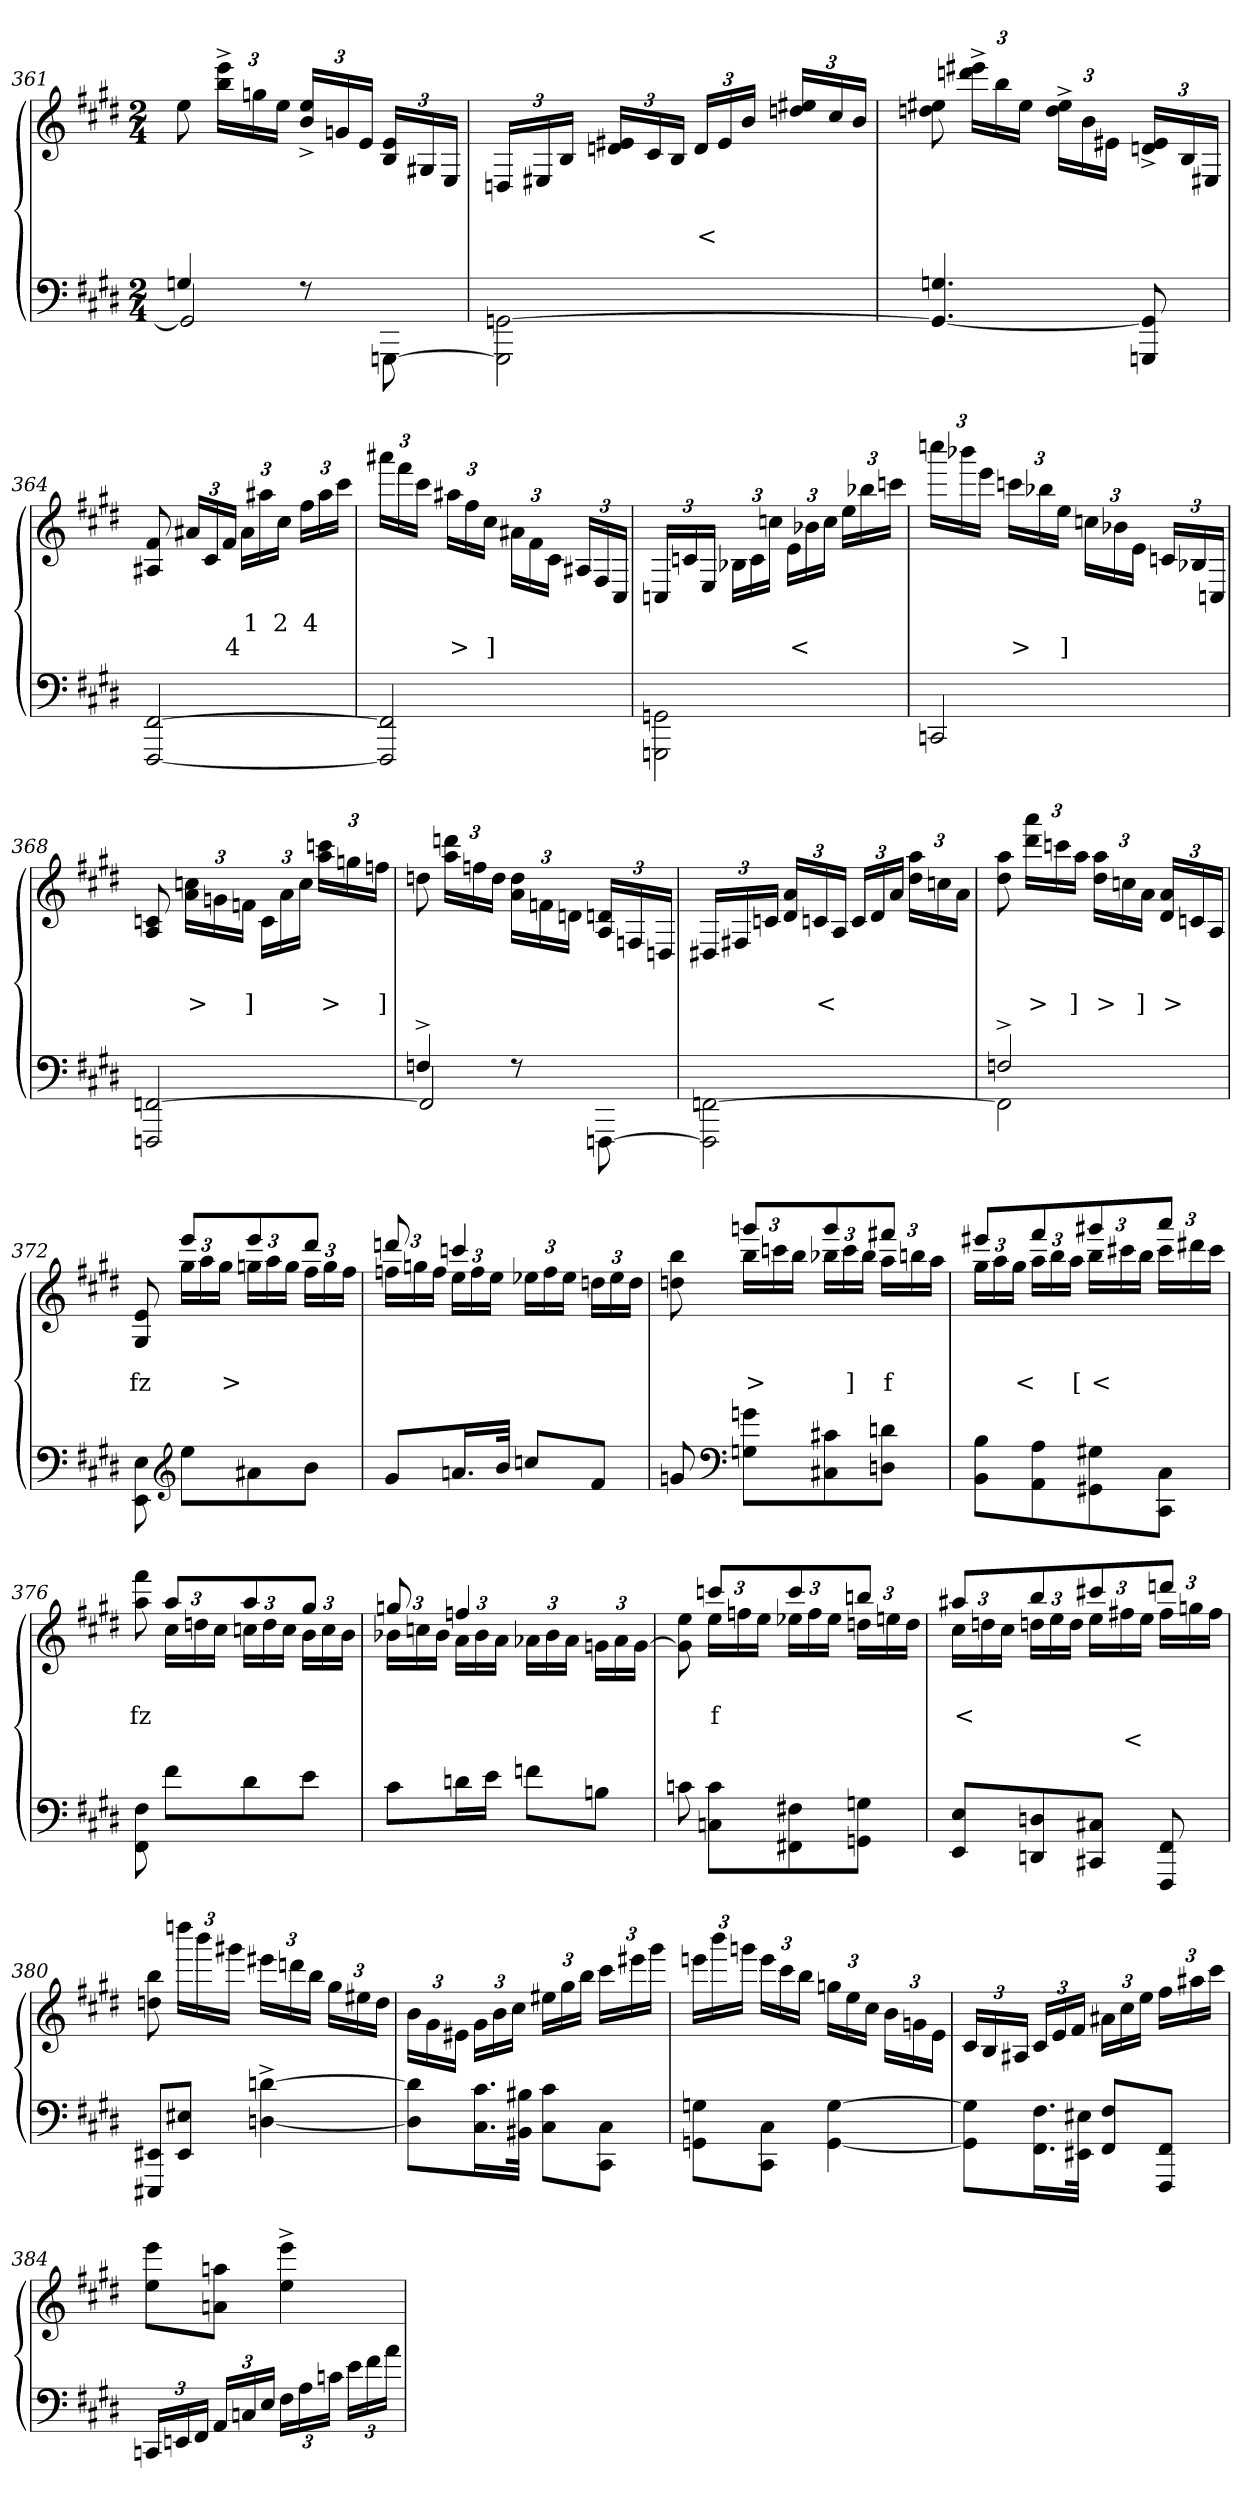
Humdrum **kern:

**kern	**kern	**text	**text	**text
*part2	*part1	*part1	*part1	*part1
*staff2	*staff1	*staff1	*staff1	*staff1
*clefF4	*clefG2	*	*	*
*k[f#c#g#d#]	*k[f#c#g#d#]	*	*	*
*M2/4	*M2/4	*	*	*
=361	=361	=361	=361	=361
*^	*	*	*	*
4Gn	2GG/]	8ee	.	.	.
.	.	24eee^> 24bb^>LL	.	.	.
.	.	24ggn	.	.	.
.	.	24eeJJ	.	.	.
8r	.	24ee^> 24b^>LL	.	.	.
.	.	24gn	.	.	.
.	.	24eJJ	.	.	.
[8GGGn\	.	24e 24BLL	.	.	.
.	.	24G#X	.	.	.
.	.	24EJJ	.	.	.
*v	*v	*	*	*	*
=362	=362	=362	=362	=362
[2GGn\ 2GGGn]	24DnLL	.	.	.
.	24E#X	.	.	.
.	24BJJ	.	.	.
.	24e# 24dnLL	.	.	.
.	24c#	.	.	.
.	24BJJ	.	.	.
.	24dLL	.	<	.
.	24e#	.	.	.
.	24bJJ	.	.	.
.	24ee#/ 24ddnLL	.	.	.
.	24cc#	.	.	.
.	24bJJ	.	.	.
=363	=363	=363	=363	=363
4.Gn 4.GGn_	8ee#X 8ddn	.	.	.
.	24eee#^> 24dddn^>LL	.	.	.
.	24bb	.	.	.
.	24ee#JJ	.	.	.
.	24ee#\^> 24dd^>LL	.	.	.
.	24b	.	.	.
.	24e#JJ	.	.	.
8GG] 8GGGn	24e#^> 24dn^>LL	.	.	.
.	24B	.	.	.
.	24E#JJ	.	.	.
=364	=364	=364	=364	=364
[2FF# [2FFF#	8f# 8A#X	.	.	.
.	24a#LL	.	.	.
.	24c#	.	.	.
.	24f#JJ	.	4	.
.	24a#LL	1	.	.
.	24aa#	.	.	.
.	24cc#JJ	2	.	.
.	24ff#LL	4	.	.
.	24aa#	.	.	.
.	24ccc#JJ	.	.	.
=365	=365	=365	=365	=365
2FF#] 2FFF#]	24aaa#XLL	.	.	.
.	24fff#	.	.	.
.	24ccc#JJ	.	.	.
.	24aa#LL	.	>	.
.	24ff#	.	.	.
.	24cc#JJ	.	]	.
.	24a#\LL	.	.	.
.	24f#	.	.	.
.	24c#JJ	.	.	.
.	24A#LL	.	.	.
.	24F#	.	.	.
.	24C#JJ	.	.	.
=366	=366	=366	=366	=366
2GGn\ 2GGGn	24CnLL	.	.	.
.	24cn	.	.	.
.	24EJJ	.	.	.
.	24B-X/LL	.	.	.
.	24c\	.	.	.
.	24ccn\JJ	.	.	.
.	24e\LL	.	<	.
.	24b-	.	.	.
.	24ccJJ	.	.	.
.	24eeLL	.	.	.
.	24bb-	.	.	.
.	24cccnJJ	.	.	.
=367	=367	=367	=367	=367
2CCn	24ccccnLL	.	.	.
.	24bbb-X	.	.	.
.	24eeeJJ	.	.	.
.	24cccnLL	.	>	.
.	24bb-	.	.	.
.	24eeJJ	.	]	.
.	24ccn\LL	.	.	.
.	24b-	.	.	.
.	24eJJ	.	.	.
.	24cnLL	.	.	.
.	24B-	.	.	.
.	24CnJJ	.	.	.
=368	=368	=368	=368	=368
[2FFn/ 2FFFn	8cn 8A	.	.	.
.	24ccn\ 24aLL	.	>	.
.	24gn	.	.	.
.	24fnJJ	.	]	.
.	24c\LL	.	.	.
.	24a	.	.	.
.	24ccJJ	.	.	.
.	24cccn 24aaLL	.	>	.
.	24ggn	.	.	.
.	24ffnJJ	.	]	.
=369	=369	=369	=369	=369
*^	*	*	*	*
4Fn^>	2FFn/]	8ddn	.	.	.
.	.	24dddn 24aaLL	.	.	.
.	.	24ffn	.	.	.
.	.	24ddJJ	.	.	.
8r	.	24dd\ 24aLL	.	.	.
.	.	24fn	.	.	.
.	.	24dnJJ	.	.	.
[8FFFn\	.	24dn 24ALL	.	.	.
.	.	24Fn	.	.	.
.	.	24DnJJ	.	.	.
*v	*v	*	*	*	*
=370	=370	=370	=370	=370
[2FFn\ 2FFFn]	24D#XLL	.	.	.
.	24F#X	.	.	.
.	24cnJJ	.	.	.
.	24a 24d#LL	.	.	.
.	24cn	.	<	.
.	24AJJ	.	.	.
.	24cLL	.	.	.
.	24d#	.	.	.
.	24aJJ	.	.	.
.	24aa 24dd#LL	.	.	.
.	24ccn	.	.	.
.	24aJJ	.	.	.
=371	=371	=371	=371	=371
*^	*	*	*	*
2Fn^>	2FFn]	8aa 8dd#	.	.	.
.	.	24aaa 24ddd#LL	.	>	.
.	.	24cccn	.	.	.
.	.	24aaJJ	.	]	.
.	.	24aa 24dd#LL	.	>	.
.	.	24ccn	.	.	.
.	.	24aJJ	.	]	.
.	.	24a 24d#LL	.	>	.
.	.	24cn	.	.	.
.	.	24AJJ	.	.	.
*v	*v	*	*	*	*
=372	=372	=372	=372	=372
*	*^	*	*	*
8E\ 8EE	8ryy	8e 8G#	.	fz	.
*clefG2	*	*	*	*	*
8eeL	8eeeL	24gg#LL	.	.	.
.	.	24aa	.	.	.
.	.	24gg#JJ	.	>	.
8a#X	8eee	24ggnLL	.	.	.
.	.	24aa	.	.	.
.	.	24ggJJ	.	.	.
8bJ	8ddd#J	24ff#LL	.	.	.
.	.	24gg	.	.	.
.	.	24ff#JJ	.	.	.
=373	=373	=373	=373	=373	=373
8g#L	8dddn	24ffnLL	.	.	.
.	.	24ggn	.	.	.
.	.	24ffJJ	.	.	.
16.anL	4cccn	24eeLL	.	.	.
.	.	24ff	.	.	.
.	.	24eeJJ	.	.	.
32bJJk	.	.	.	.	.
8ccnL	.	24ee-XLL	.	.	.
.	.	24ff	.	.	.
.	.	24ee-JJ	.	.	.
8f#J	8ryy	24ddnLL	.	.	.
.	.	24ee-	.	.	.
.	.	24ddJJ	.	.	.
=374	=374	=374	=374	=374	=374
8gn	8ryy	8bb 8ddn	.	.	.
*clefF4	*	*	*	*	*
8gn 8GnL	8gggnL	24bbLL	.	>	.
.	.	24cccn	.	.	.
.	.	24bbJJ	.	.	.
8c#X 8C#X	8ggg	24bb-XLL	.	.	.
.	.	24ccc	.	]	.
.	.	24bb-JJ	.	.	.
8dn 8DnJ	8fff#XJ	24aa\LL	.	f	.
.	.	24bbn	.	.	.
.	.	24aaJJ	.	.	.
=375	=375	=375	=375	=375	=375
8B\ 8BBL	8eee#XL	24gg#LL	.	.	.
.	.	24aa	.	.	.
.	.	24gg#JJ	.	<	.
8A 8AA	8fff#	24aaLL	.	.	.
.	.	24bb	.	.	.
.	.	24aaJJ	.	[	.
8G#X 8GG#X	8ggg#X	24bbLL	.	<	.
.	.	24ccc#X	.	.	.
.	.	24bbJJ	.	.	.
8C# 8CC#J	8aaaJ	24ccc#LL	.	.	.
.	.	24ddd#X	.	.	.
.	.	24ccc#JJ	.	.	.
=376	=376	=376	=376	=376	=376
8F#\ 8FF#	8ryy	8fff# 8aa	.	fz	.
8f#L	8aaL	24cc#LL	.	.	.
.	.	24ddn	.	.	.
.	.	24cc#JJ	.	.	.
8d#	8aa	24ccnLL	.	.	.
.	.	24dd	.	.	.
.	.	24ccJJ	.	.	.
8eJ	8gg#J	24bLL	.	.	.
.	.	24cc	.	.	.
.	.	24bJJ	.	.	.
=377	=377	=377	=377	=377	=377
8c#L	8ggn	24b-XLL	.	.	.
.	.	24ccn	.	.	.
.	.	24b-JJ	.	.	.
16dn	4ffn	24aLL	.	.	.
.	.	24b-	.	.	.
16eJ	.	.	.	.	.
.	.	24aJJ	.	.	.
8fnL	.	24a-XLL	.	.	.
.	.	24b-	.	.	.
.	.	24a-JJ	.	.	.
8BnJ	8ryy	24gn\LL	.	.	.
.	.	24a-	.	.	.
.	.	[24gJJ	.	.	.
=378	=378	=378	=378	=378	=378
8cn	8ryy	8ee 8gn]	.	.	.
8c 8CnL	8cccnL	24eeLL	.	f	.
.	.	24ffn	.	.	.
.	.	24eeJJ	.	.	.
8F#X 8FF#X	8ccc	24ee-XLL	.	.	.
.	.	24ff	.	.	.
.	.	24ee-JJ	.	.	.
8Gn 8GGnJ	8bbnJ	24ddnLL	.	.	.
.	.	24een	.	.	.
.	.	24ddJJ	.	.	.
=379	=379	=379	=379	=379	=379
8E 8EEL	8aa#XL	24cc#LL	.	<	.
.	.	24ddn	.	.	.
.	.	24cc#JJ	.	.	.
8Dn 8DDn	8bb	24ddnLL	.	.	.
.	.	24ee	.	.	.
.	.	24ddJJ	.	.	.
8C#X 8CC#XJ	8ccc#X	24eeLL	.	.	.
.	.	24ff#X	.	.	<
.	.	24eeJJ	.	.	.
8FF# 8FFF#	8dddnJ	24ff#LL	.	.	.
.	.	24ggn	.	.	.
.	.	24ff#JJ	.	.	.
*	*v	*v	*	*	*
=380	=380	=380	=380	=380
8EE#X 8EEE#XL	8bb 8ddn	.	.	.
8E# 8EE#J	24ddddnLL	.	.	.
.	24bbb	.	.	.
.	24ggg#XJJ	.	.	.
[4dn^> [4Dn^>	24eee#XLL	.	.	.
.	24dddn	.	.	.
.	24bbJJ	.	.	.
.	24gg#LL	.	.	.
.	24ee#	.	.	.
.	24ddJJ	.	.	.
=381	=381	=381	=381	=381
8dn] 8Dn]L	24b\LL	.	.	.
.	24g#	.	.	.
.	24e#XJJ	.	.	.
16.c# 16.C#L	24g#\LL	.	.	.
.	24b	.	.	.
.	24cc#JJ	.	.	.
32B#X 32BB#XJJk	.	.	.	.
8c#\ 8C#L	24ee#LL	.	.	.
.	24gg#	.	.	.
.	24bbJJ	.	.	.
8C# 8CC#J	24ccc#LL	.	.	.
.	24eee#	.	.	.
.	24ggg#JJ	.	.	.
=382	=382	=382	=382	=382
8Gn\ 8GGnL	24eeenLL	.	.	.
.	24bbb	.	.	.
.	24gggnJJ	.	.	.
8C# 8CC#J	24eeeLL	.	.	.
.	24ccc#	.	.	.
.	24bbJJ	.	.	.
[4G\ [4GG	24ggnLL	.	.	.
.	24ee	.	.	.
.	24cc#JJ	.	.	.
.	24b\LL	.	.	.
.	24gn	.	.	.
.	24eJJ	.	.	.
=383	=383	=383	=383	=383
8Gn\] 8GGn]L	24c#LL	.	.	.
.	24B	.	.	.
.	24A#XJJ	.	.	.
16.F# 16.FF#L	24c#LL	.	.	.
.	24e	.	.	.
.	24f#JJ	.	.	.
32E#X 32EE#XJJk	.	.	.	.
8F# 8FF#L	24a#LL	.	.	.
.	24cc#	.	.	.
.	24eeJJ	.	.	.
8FF# 8FFF#J	24ff#LL	.	.	.
.	24aa#	.	.	.
.	24ccc#JJ	.	.	.
=384	=384	=384	=384	=384
24CCnLL	8eee 8eeL	.	.	.
24EEn	.	.	.	.
24FF#JJ	.	.	.	.
24AALL	8aan 8anJ	.	.	.
24Cn	.	.	.	.
24EJJ	.	.	.	.
24F#LL	4eee^> 4ee^>	.	.	.
24A	.	.	.	.
24cnJJ	.	.	.	.
24eLL	.	.	.	.
24f#	.	.	.	.
24aJJ	.	.	.	.
=	=	=	=	=
*-	*-	*-	*-	*-
